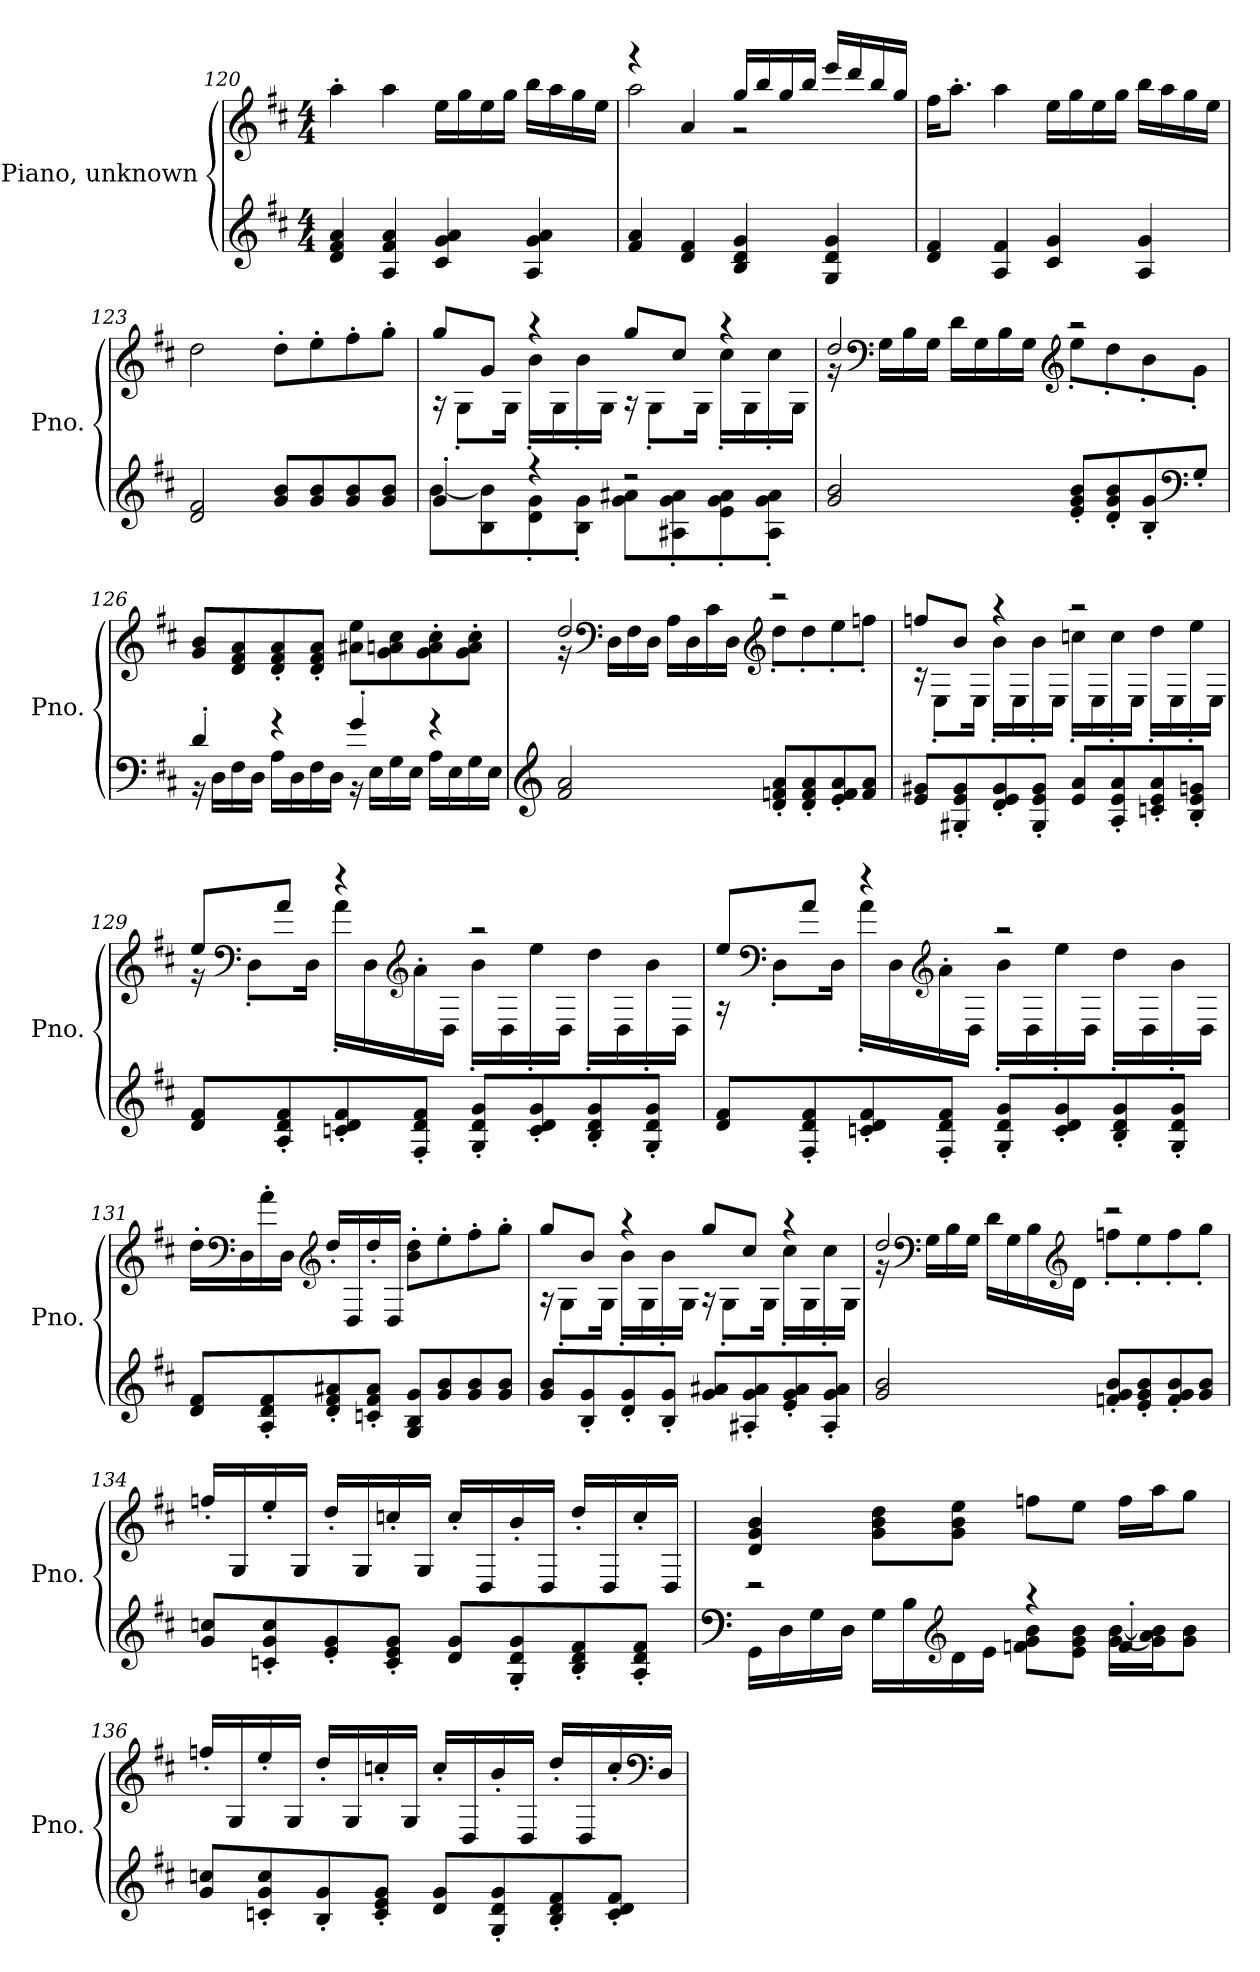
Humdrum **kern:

**kern	**kern
*part1	*part1
*staff2	*staff1
*I"Piano, unknown	*
*I'Pno.	*
*clefG2	*clefG2
*k[f#c#]	*k[f#c#]
*M4/4	*M4/4
=120	=120
4d/ 4f#/ 4a/	4aa'\
4A/ 4f#/ 4a/	4aa\
4c#/ 4g/ 4a/	16ee\LL
.	16gg\
.	16ee\
.	16gg\JJ
4A/ 4g/ 4a/	16bb\LL
.	16aa\
.	16gg\
.	16ee\JJ
=121	=121
*	*^
4f#/ 4a/	4r	2aa\
4d/ 4f#/	4a/	.
4B/ 4d/ 4g/	16gg/LL	2r
.	16bb/	.
.	16gg/	.
.	16bb/JJ	.
4G/ 4d/ 4g/	16eee/LL	.
.	16ddd/	.
.	16bb/	.
.	16gg/JJ	.
*	*v	*v
!!LO:LB:g=z
=122	=122
4d/ 4f#/	16ff#\KL
.	8.aa'\J
4A/ 4f#/	4aa\
4c#/ 4g/	16ee\LL
.	16gg\
.	16ee\
.	16gg\JJ
4A/ 4g/	16bb\LL
.	16aa\
.	16gg\
.	16ee\JJ
=123	=123
2d/ 2f#/	2dd\
8g/ 8b/L	8dd'\L
8g/ 8b/	8ee'\
8g/ 8b/	8ff#'\
8g/ 8b/J	8gg'\J
=124	=124
*^	*^
4g'/	[8b\L	8gg/L	16r
.	.	.	8G'\L
.	8B\ 8b\]	8g/J	.
.	.	.	16G\Jk
4r	8d\' 8g\'	4r	16b'\LL
.	.	.	16G\
.	8B\' 8g\'J	.	16b'\
.	.	.	16G\JJ
2r	8g\ 8a#X\L	8gg/L	16r
.	.	.	8G'\L
.	8A#X\' 8g\' 8a#\'	8cc#/J	.
.	.	.	16G\Jk
.	8e\' 8g\' 8a#\'	4r	16cc#'\LL
.	.	.	16G\
.	8A#\' 8g\' 8a#\'J	.	16cc#'\
.	.	.	16G\JJ
*v	*v	*	*
!!LO:PB:g=z	!!
=125	=125	=125
2g/ 2b/	2dd/	16r
*	*clefF4	*
.	.	16G\LL
.	.	16B\
.	.	16G\JJ
.	.	16d\LL
.	.	16G\
.	.	16B\
.	.	16G\JJ
*	*clefG2	*
8e/' 8g/' 8b/'L	2r	8ee'\L
8d/' 8g/' 8b/'	.	8dd'\
8B/' 8g/'	.	8b'\
*clefF4	*	*
8G'/J	.	8g'\J
*	*v	*v
=126	=126
*^	*
4d'/	16r	8g/ 8b/L
.	16D\LL	.
.	16F#\	8d/ 8f#/ 8a/
.	16D\JJ	.
4r	16A\LL	8d/' 8f#/' 8a/'
.	16D\	.
.	16F#\	8d/' 8f#/' 8a/'J
.	16D\JJ	.
4g'/	16r	8a#X\ 8ee\L
.	16E\LL	.
.	16G\	8g\ 8an\ 8cc#\
.	16E\JJ	.
4r	16A\LL	8g\' 8a\' 8cc#\'
.	16E\	.
.	16G\	8g\' 8a\' 8cc#\'J
.	16E\JJ	.
*v	*v	*
!!LO:LB:g=z
=127	=127
*clefG2	*
*	*^
2f#/ 2a/	2dd/	16r
*	*clefF4	*
.	.	16D\LL
.	.	16F#\
.	.	16D\JJ
.	.	16A\LL
.	.	16D\
.	.	16c#\
.	.	16D\JJ
*	*clefG2	*
8d/' 8fn/' 8a/'L	2r	8dd'\L
8d/' 8f/' 8a/'	.	8dd'\
8e/' 8f/' 8a/'	.	8ee'\
8f/ 8a/J	.	8ffn'\J
=128	=128	=128
8e/ 8g#X/L	8ffn/L	16r
.	.	8E'\L
8G#X/' 8e/' 8g#/'	8b/J	.
.	.	16E\Jk
8d/' 8e/' 8g#/'	4r	16b'\LL
.	.	16E\
8G#/' 8e/' 8g#/'J	.	16b'\
.	.	16E\JJ
8e/ 8a/L	2r	16ccn'\LL
.	.	16E\
8A/' 8e/' 8a/'	.	16cc'\
.	.	16E\JJ
8cn/' 8e/' 8a/'	.	16dd'\LL
.	.	16E\
8B/' 8e/' 8gn/'J	.	16ee'\
.	.	16E\JJ
!!LO:LB:g=z	!!
=129	=129	=129
8d/ 8f#/L	8ee/L	16r
*	*clefF4	*
.	.	8D'\L
8A/' 8d/' 8f#/'	8a/J	.
.	.	16D\Jk
8cn/' 8d/' 8f#/'	4r	16a'\LL
.	.	16D\
*	*clefG2	*
8F#/' 8d/' 8f#/'J	.	16a'\
.	.	16D\JJ
8G/' 8d/' 8g/'L	2r	16b'\LL
.	.	16D\
8c/' 8d/' 8g/'	.	16ee'\
.	.	16D\JJ
8B/' 8d/' 8g/'	.	16dd'\LL
.	.	16D\
8G/' 8d/' 8g/'J	.	16b'\
.	.	16D\JJ
=130	=130	=130
8d/ 8f#/L	8ee/L	16r
*	*clefF4	*
.	.	8D'\L
8F#/' 8d/' 8f#/'	8a/J	.
.	.	16D\Jk
8cn/' 8d/' 8f#/'	4r	16a'\LL
.	.	16D\
*	*clefG2	*
8F#/' 8d/' 8f#/'J	.	16a'\
.	.	16D\JJ
8G/' 8d/' 8g/'L	2r	16b'\LL
.	.	16D\
8c/' 8d/' 8g/'	.	16ee'\
.	.	16D\JJ
8B/' 8d/' 8g/'	.	16dd'\LL
.	.	16D\
8G/' 8d/' 8g/'J	.	16b'\
.	.	16D\JJ
*	*v	*v
!!LO:LB:g=z
=131	=131
8d/ 8f#/L	16dd'\LL
*	*clefF4
.	16D\
8A/' 8d/' 8f#/'	16a'\
.	16D\JJ
*	*clefG2
8d/' 8f#/' 8a#X/'	16dd'/LL
.	16D/
8cn/' 8f#/' 8a#/'J	16dd'/
.	16D/JJ
8G/ 8B/ 8g/L	8b\' 8dd\'L
8g/ 8b/	8ee'\
8g/ 8b/	8ff#'\
8g/ 8b/J	8gg'\J
=132	=132
*	*^
8g/ 8b/L	8gg/L	16r
.	.	8G'\L
8B/' 8g/'	8b/J	.
.	.	16G\Jk
8d/' 8g/'	4r	16b'\LL
.	.	16G\
8B/' 8g/'J	.	16b'\
.	.	16G\JJ
8g/ 8a#X/L	8gg/L	16r
.	.	8G'\L
8A#X/' 8g/' 8a#/'	8cc#/J	.
.	.	16G\Jk
8e/' 8g/' 8a#/'	4r	16cc#'\LL
.	.	16G\
8A#/' 8g/' 8a#/'J	.	16cc#'\
.	.	16G\JJ
!!LO:LB:g=z	!!
=133	=133	=133
2g/ 2b/	2dd/	16r
*	*clefF4	*
.	.	16G\LL
.	.	16B\
.	.	16G\JJ
.	.	16d\LL
.	.	16G\
.	.	16B\
*	*clefG2	*
.	.	16d\JJ
8fn/' 8g/' 8b/'L	2r	8ffn'\L
8e/' 8g/' 8b/'	.	8ee'\
8f/' 8g/' 8b/'	.	8ff'\
8g/ 8b/J	.	8gg'\J
*	*v	*v
=134	=134
8g/ 8ccn/L	16ffn'/LL
.	16G/
8cn/' 8g/' 8cc/'	16ee'/
.	16G/JJ
8e/' 8g/'	16dd'/LL
.	16G/
8c/' 8e/' 8g/'J	16ccn'/
.	16G/JJ
8d/ 8g/L	16cc'/LL
.	16D/
8G/' 8d/' 8g/'	16b'/
.	16D/JJ
8B/' 8d/' 8f#/'	16dd'/LL
.	16D/
8A/' 8d/' 8f#/'J	16cc'/
.	16D/JJ
!!LO:LB:g=z
=135	=135
*clefF4	*
*^	*
2r	16GG\LL	4d/ 4g/ 4b/
.	16D\	.
.	16G\	.
.	16D\JJ	.
.	16G\LL	8g\ 8b\ 8dd\L
.	16B\	.
*clefG2	*	*
.	16d\	8g\ 8b\ 8ee\J
.	16e\JJ	.
4r	8fn\ 8g\ 8b\L	8ffn\L
.	8e\ 8g\ 8b\J	8ee\J
4f'/	[16g\ [16b\LL	16ff\LL
.	16g\] 16a\ 16b\]J	16aa\J
.	8g\ 8b\J	8gg\J
*v	*v	*
=136	=136
8g/ 8ccn/L	16ffn'/LL
.	16G/
8cn/' 8g/' 8cc/'	16ee'/
.	16G/JJ
8B/' 8g/'	16dd'/LL
.	16G/
8c/' 8e/' 8g/'J	16ccn'/
.	16G/JJ
8d/ 8g/L	16cc'/LL
.	16D/
8G/' 8d/' 8g/'	16b'/
.	16D/JJ
8B/' 8d/' 8f#/'	16dd'/LL
.	16D/
8c/' 8d/' 8f#/'J	16cc'/
*	*clefF4
.	16D/JJ
=	=
*-	*-
